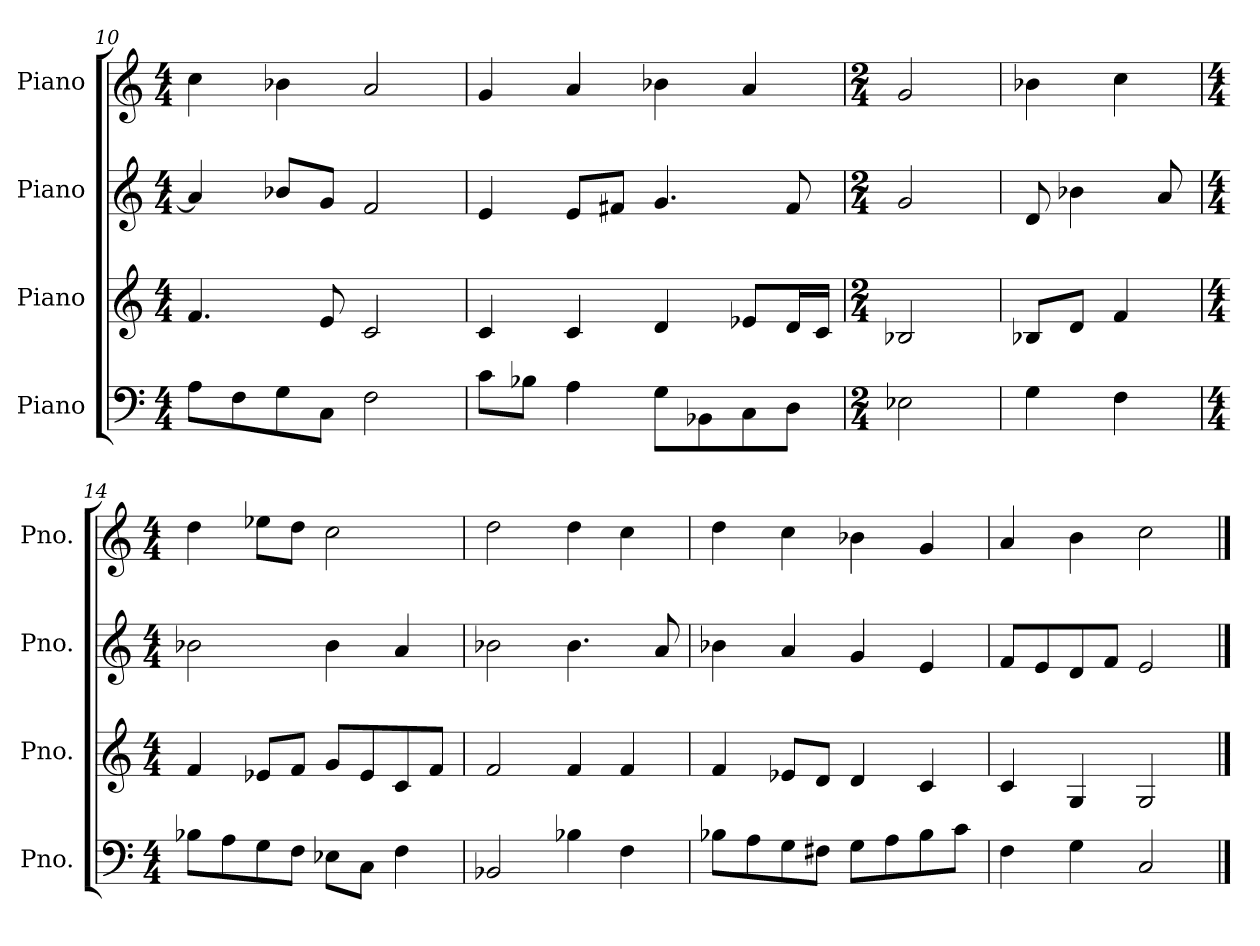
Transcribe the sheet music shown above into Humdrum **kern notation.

**kern	**kern	**kern	**kern
*part4	*part3	*part2	*part1
*staff4	*staff3	*staff2	*staff1
*I"Piano	*I"Piano	*I"Piano	*I"Piano
*I'Pno.	*I'Pno.	*I'Pno.	*I'Pno.
*clefF4	*clefG2	*clefG2	*clefG2
*k[]	*k[]	*k[]	*k[]
*M4/4	*M4/4	*M4/4	*M4/4
=10	=10	=10	=10
8A\L	4.f/	4a/]	4cc\
8F\	.	.	.
8G\	.	8b-X/L	4b-X\
8C\J	8e/	8g/J	.
2F\	2c/	2f/	2a/
!!LO:LB:g=z
=11	=11	=11	=11
8c\L	4c/	4e/	4g/
8B-X\J	.	.	.
4A\	4c/	8e/L	4a/
.	.	8f#X/J	.
8G\L	4d/	4.g/	4b-X\
8BB-X\	.	.	.
8C\	8e-X/L	.	4a/
8D\J	16d/L	8f#/	.
.	16c/JJ	.	.
=12	=12	=12	=12
*M2/4	*M2/4	*M2/4	*M2/4
2E-X\	2B-X/	2g/	2g/
=13	=13	=13	=13
4G\	8B-X/L	8d/	4b-X\
.	8d/J	4b-X\	.
4F\	4f/	.	4cc\
.	.	8a/	.
=14	=14	=14	=14
*M4/4	*M4/4	*M4/4	*M4/4
8B-X\L	4f/	2b-X\	4dd\
8A\	.	.	.
8G\	8e-X/L	.	8ee-X\L
8F\J	8f/J	.	8dd\J
8E-X\L	8g/L	4b-\	2cc\
8C\J	8e-/	.	.
4F\	8c/	4a/	.
.	8f/J	.	.
=15	=15	=15	=15
2BB-X/	2f/	2b-X\	2dd\
4B-X\	4f/	4.b-\	4dd\
4F\	4f/	.	4cc\
.	.	8a/	.
!!LO:PB:g=z
=16	=16	=16	=16
8B-X\L	4f/	4b-X\	4dd\
8A\	.	.	.
8G\	8e-X/L	4a/	4cc\
8F#X\J	8d/J	.	.
8G\L	4d/	4g/	4b-X\
8A\	.	.	.
8B-\	4c/	4e/	4g/
8c\J	.	.	.
=17	=17	=17	=17
4F\	4c/	8f/L	4a/
.	.	8e/	.
4G\	4G/	8d/	4b\
.	.	8f/J	.
2C/	2G/	2e/	2cc\
==	==	==	==
*-	*-	*-	*-
